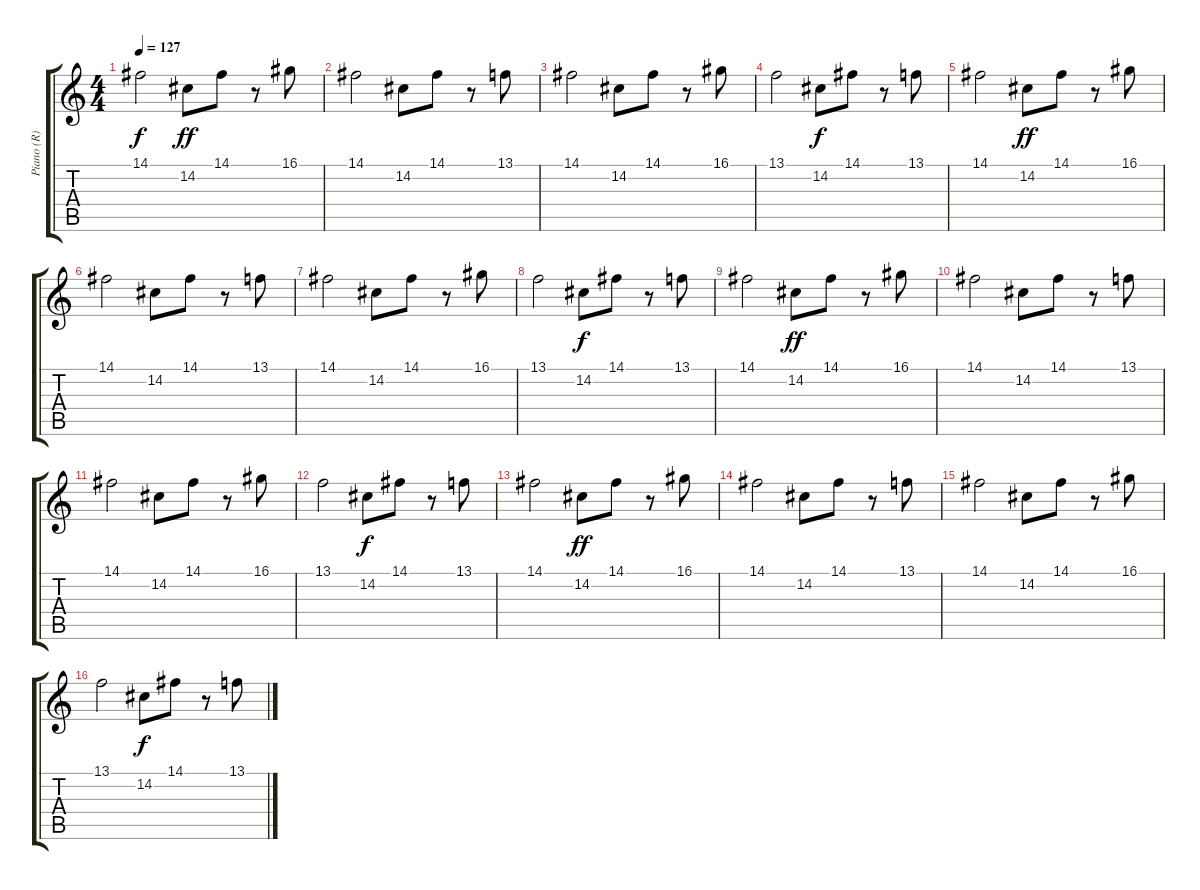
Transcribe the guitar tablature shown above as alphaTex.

\track ("Piano (R)" "Piano (R)") {instrument acousticgrandpiano}
\staff {score tabs}
\tuning (E4 B3 G3 D3 A2 E2) {hide}
\ts (4 4)
\tempo 127
\clef g2
\ks c
14.1.2{dy f} 14.2.8{dy ff} 14.1.8 r.8 16.1.8 |
14.1.2 14.2.8 14.1.8 r.8 13.1.8 |
14.1.2 14.2.8 14.1.8 r.8 16.1.8 |
13.1.2 14.2.8{dy f} 14.1.8 r.8 13.1.8 |
14.1.2 14.2.8{dy ff} 14.1.8 r.8 16.1.8 |
14.1.2 14.2.8 14.1.8 r.8 13.1.8 |
14.1.2 14.2.8 14.1.8 r.8 16.1.8 |
13.1.2 14.2.8{dy f} 14.1.8 r.8 13.1.8 |
14.1.2 14.2.8{dy ff} 14.1.8 r.8 16.1.8 |
14.1.2 14.2.8 14.1.8 r.8 13.1.8 |
14.1.2 14.2.8 14.1.8 r.8 16.1.8 |
13.1.2 14.2.8{dy f} 14.1.8 r.8 13.1.8 |
14.1.2 14.2.8{dy ff} 14.1.8 r.8 16.1.8 |
14.1.2 14.2.8 14.1.8 r.8 13.1.8 |
14.1.2 14.2.8 14.1.8 r.8 16.1.8 |
13.1.2 14.2.8{dy f} 14.1.8 r.8 13.1.8
